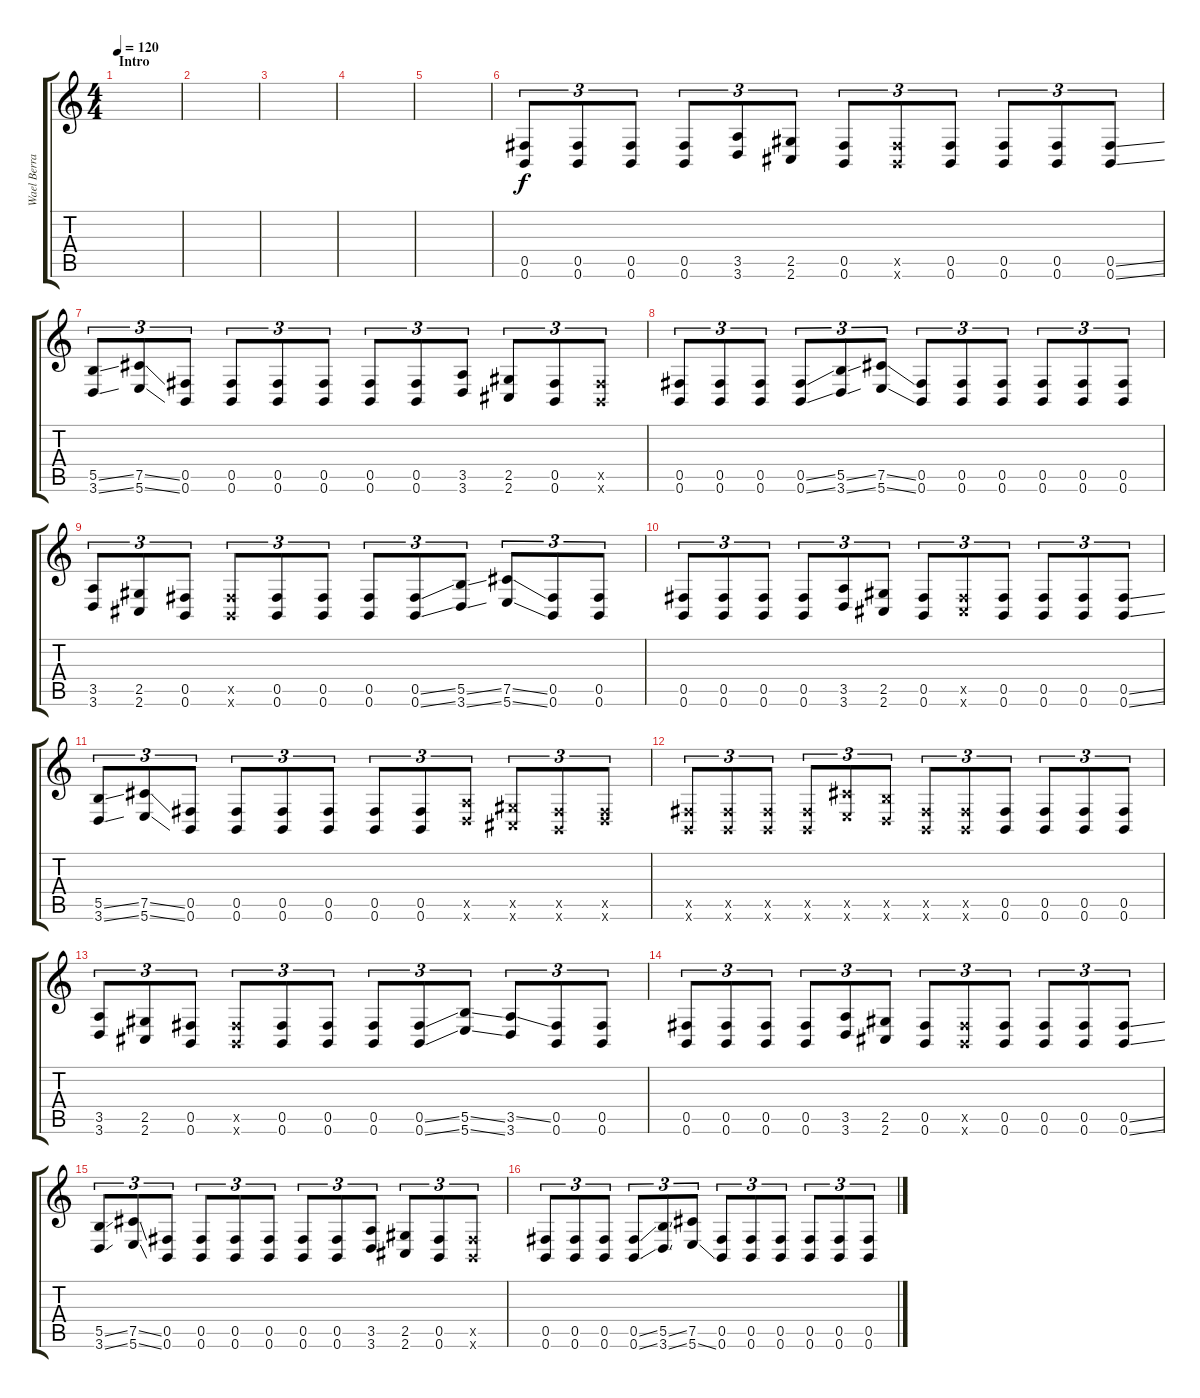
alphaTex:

\track ("Wael Berrais" "Wael Berra") {instrument distortionguitar}
\staff {score tabs}
\tuning (Db4 Ab3 E3 B2 Gb2 B1) {hide}
\ts (4 4)
\section ("" "Intro")
\tempo 120
\clef g2
\ks c
|
|
|
|
|
(0.5 0.6).8{tu (3 2)} (0.5 0.6).8{tu (3 2)} (0.5 0.6).8{tu (3 2)} (0.5 0.6).8{tu (3 2)} (3.5 3.6).8{tu (3 2)} (2.5 2.6).8{tu (3 2)} (0.5 0.6).8{tu (3 2)} (0.5{x} 0.6{x}).8{tu (3 2)} (0.5 0.6).8{tu (3 2)} (0.5 0.6).8{tu (3 2)} (0.5 0.6).8{tu (3 2)} (0.5{ss} 0.6{ss}).8{tu (3 2)} |
(5.5{ss} 3.6{ss}).8{tu (3 2)} (7.5{ss} 5.6{ss}).8{tu (3 2)} (0.5 0.6).8{tu (3 2)} (0.5 0.6).8{tu (3 2)} (0.5 0.6).8{tu (3 2)} (0.5 0.6).8{tu (3 2)} (0.5 0.6).8{tu (3 2)} (0.5 0.6).8{tu (3 2)} (3.5 3.6).8{tu (3 2)} (2.5 2.6).8{tu (3 2)} (0.5 0.6).8{tu (3 2)} (0.5{x} 0.6{x}).8{tu (3 2)} |
(0.5 0.6).8{tu (3 2)} (0.5 0.6).8{tu (3 2)} (0.5 0.6).8{tu (3 2)} (0.5{ss} 0.6{ss}).8{tu (3 2)} (5.5{ss} 3.6{ss}).8{tu (3 2)} (7.5{ss} 5.6{ss}).8{tu (3 2)} (0.5 0.6).8{tu (3 2)} (0.5 0.6).8{tu (3 2)} (0.5 0.6).8{tu (3 2)} (0.5 0.6).8{tu (3 2)} (0.5 0.6).8{tu (3 2)} (0.5 0.6).8{tu (3 2)} |
(3.5 3.6).8{tu (3 2)} (2.5 2.6).8{tu (3 2)} (0.5 0.6).8{tu (3 2)} (0.5{x} 0.6{x}).8{tu (3 2)} (0.5 0.6).8{tu (3 2)} (0.5 0.6).8{tu (3 2)} (0.5 0.6).8{tu (3 2)} (0.5{ss} 0.6{ss}).8{tu (3 2)} (5.5{ss} 3.6{ss}).8{tu (3 2)} (7.5{ss} 5.6{ss}).8{tu (3 2)} (0.5 0.6).8{tu (3 2)} (0.5 0.6).8{tu (3 2)} |
(0.5 0.6).8{tu (3 2)} (0.5 0.6).8{tu (3 2)} (0.5 0.6).8{tu (3 2)} (0.5 0.6).8{tu (3 2)} (3.5 3.6).8{tu (3 2)} (2.5 2.6).8{tu (3 2)} (0.5 0.6).8{tu (3 2)} (0.5{x} 2.6{x}).8{tu (3 2)} (0.5 0.6).8{tu (3 2)} (0.5 0.6).8{tu (3 2)} (0.5 0.6).8{tu (3 2)} (0.5{ss} 0.6{ss}).8{tu (3 2)} |
(5.5{ss} 3.6{ss}).8{tu (3 2)} (7.5{ss} 5.6{ss}).8{tu (3 2)} (0.5 0.6).8{tu (3 2)} (0.5 0.6).8{tu (3 2)} (0.5 0.6).8{tu (3 2)} (0.5 0.6).8{tu (3 2)} (0.5 0.6).8{tu (3 2)} (0.5 0.6).8{tu (3 2)} (3.5{x} 3.6{x}).8{tu (3 2)} (2.5{x} 2.6{x}).8{tu (3 2)} (0.5{x} 0.6{x}).8{tu (3 2)} (0.5{x} 3.6{x}).8{tu (3 2)} |
(0.5{x} 0.6{x}).8{tu (3 2)} (0.5{x} 0.6{x}).8{tu (3 2)} (0.5{x} 0.6{x}).8{tu (3 2)} (0.5{x} 0.6{x}).8{tu (3 2)} (7.5{x} 5.6{x}).8{tu (3 2)} (5.5{x} 3.6{x}).8{tu (3 2)} (0.5{x} 0.6{x}).8{tu (3 2)} (0.5{x} 0.6{x}).8{tu (3 2)} (0.5 0.6).8{tu (3 2)} (0.5 0.6).8{tu (3 2)} (0.5 0.6).8{tu (3 2)} (0.5 0.6).8{tu (3 2)} |
(3.5 3.6).8{tu (3 2)} (2.5 2.6).8{tu (3 2)} (0.5 0.6).8{tu (3 2)} (0.5{x} 0.6{x}).8{tu (3 2)} (0.5 0.6).8{tu (3 2)} (0.5 0.6).8{tu (3 2)} (0.5 0.6).8{tu (3 2)} (0.5{ss} 0.6{ss}).8{tu (3 2)} (5.5{ss} 5.6{ss}).8{tu (3 2)} (3.5{ss} 3.6).8{tu (3 2)} (0.5 0.6).8{tu (3 2)} (0.5 0.6).8{tu (3 2)} |
(0.5 0.6).8{tu (3 2)} (0.5 0.6).8{tu (3 2)} (0.5 0.6).8{tu (3 2)} (0.5 0.6).8{tu (3 2)} (3.5 3.6).8{tu (3 2)} (2.5 2.6).8{tu (3 2)} (0.5 0.6).8{tu (3 2)} (0.5{x} 0.6{x}).8{tu (3 2)} (0.5 0.6).8{tu (3 2)} (0.5 0.6).8{tu (3 2)} (0.5 0.6).8{tu (3 2)} (0.5{ss} 0.6{ss}).8{tu (3 2)} |
(5.5{ss} 3.6{ss}).8{tu (3 2)} (7.5{ss} 5.6{ss}).8{tu (3 2)} (0.5 0.6).8{tu (3 2)} (0.5 0.6).8{tu (3 2)} (0.5 0.6).8{tu (3 2)} (0.5 0.6).8{tu (3 2)} (0.5 0.6).8{tu (3 2)} (0.5 0.6).8{tu (3 2)} (3.5 3.6).8{tu (3 2)} (2.5 2.6).8{tu (3 2)} (0.5 0.6).8{tu (3 2)} (0.5{x} 0.6{x}).8{tu (3 2)} |
(0.5 0.6).8{tu (3 2)} (0.5 0.6).8{tu (3 2)} (0.5 0.6).8{tu (3 2)} (0.5{ss} 0.6{ss}).8{tu (3 2)} (5.5{ss} 3.6{ss}).8{tu (3 2)} (7.5 5.6{ss}).8{tu (3 2)} (0.5 0.6).8{tu (3 2)} (0.5 0.6).8{tu (3 2)} (0.5 0.6).8{tu (3 2)} (0.5 0.6).8{tu (3 2)} (0.5 0.6).8{tu (3 2)} (0.5 0.6).8{tu (3 2)}
